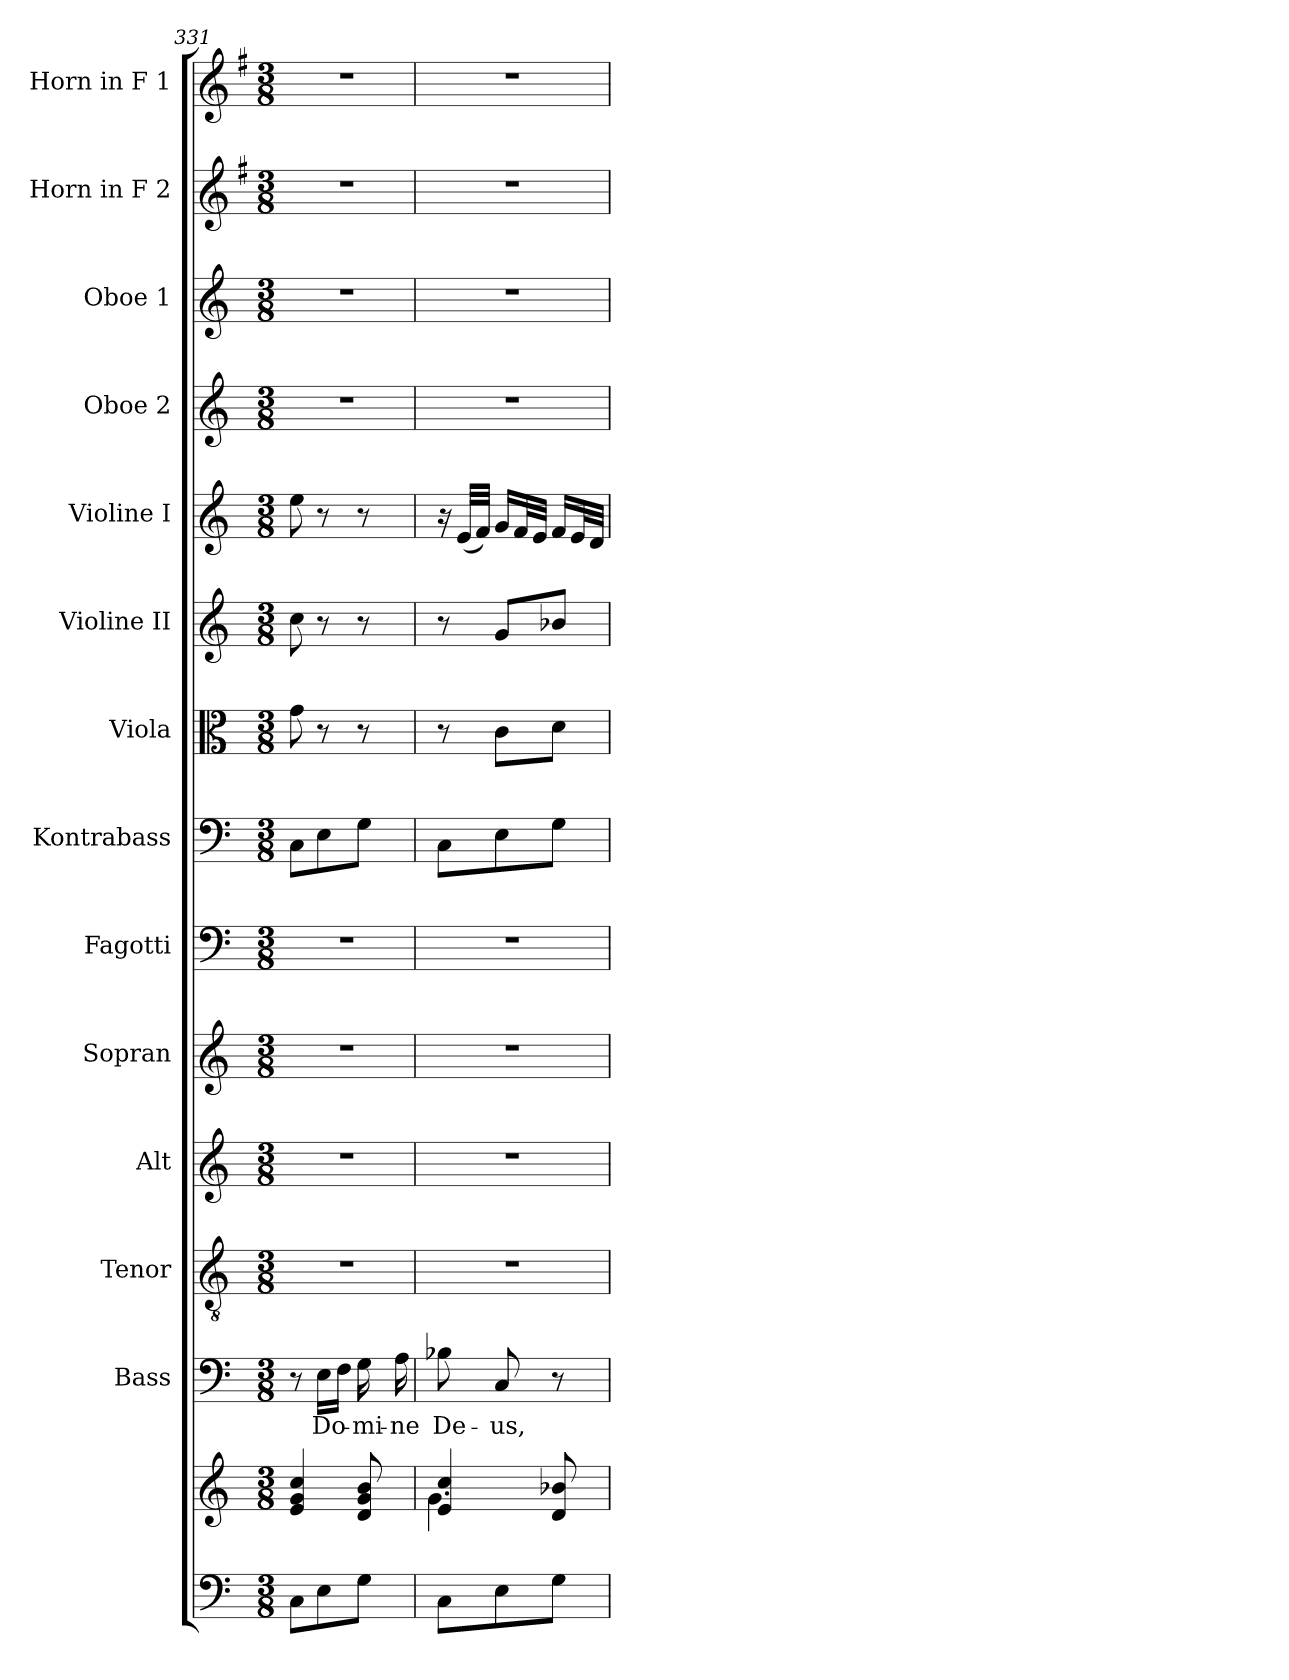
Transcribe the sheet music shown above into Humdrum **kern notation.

**kern	**kern	**kern	**text	**kern	**kern	**kern	**kern	**kern	**kern	**kern	**kern	**kern	**kern	**kern	**kern
*part14	*part14	*part13	*part13	*part12	*part11	*part10	*part9	*part8	*part7	*part6	*part5	*part4	*part3	*part2	*part1
*staff15	*staff14	*staff13	*staff13	*staff12	*staff11	*staff10	*staff9	*staff8	*staff7	*staff6	*staff5	*staff4	*staff3	*staff2	*staff1
*	*	*I"Bass	*	*I"Tenor	*I"Alt	*I"Sopran	*I"Fagotti	*I"Kontrabass	*I"Viola	*I"Violine II	*I"Violine I	*I"Oboe 2	*I"Oboe 1	*I"Horn in F 2	*I"Horn in F 1
*	*	*I'B.	*	*I'T.	*I'A.	*I'S.	*I'Fg.	*I'Kb.	*I'Vla.	*I'Vl. II	*I'Vl. I	*I'Ob. 2	*I'Ob. 1	*	*
*clefF4	*clefG2	*clefF4	*	*clefGv2	*clefG2	*clefG2	*clefF4	*clefF4	*clefC3	*clefG2	*clefG2	*clefG2	*clefG2	*clefG2	*clefG2
*	*	*	*	*	*	*	*	*ITrd7c12	*	*	*	*	*	*ITrd4c7	*ITrd4c7
*k[]	*k[]	*k[]	*	*k[]	*k[]	*k[]	*k[]	*k[]	*k[]	*k[]	*k[]	*k[]	*k[]	*k[]	*k[]
*C:	*C:	*C:	*	*C:	*C:	*C:	*C:	*C:	*C:	*C:	*C:	*C:	*C:	*C:	*C:
*M3/8	*M3/8	*M3/8	*	*M3/8	*M3/8	*M3/8	*M3/8	*M3/8	*M3/8	*M3/8	*M3/8	*M3/8	*M3/8	*M3/8	*M3/8
=331	=331	=331	=331	=331	=331	=331	=331	=331	=331	=331	=331	=331	=331	=331	=331
8C\L	4e/ 4g/ 4cc/	8r	.	4.r	4.r	4.r	4.r	8CC\L	8g\	8cc\	8ee\	4.r	4.r	4.r	4.r
!	!	!	!LO:LY:b	!	!	!	!	!	!	!	!	!	!	!	!
8E\	.	16E\LL	Do-	.	.	.	.	8EE\	8r	8r	8r	.	.	.	.
.	.	16F\JJ	.	.	.	.	.	.	.	.	.	.	.	.	.
!	!	!	!LO:LY:b	!	!	!	!	!	!	!	!	!	!	!	!
8G\J	8d/ 8g/ 8b/	16G\	-mi-	.	.	.	.	8GG\J	8r	8r	8r	.	.	.	.
!	!	!	!LO:LY:b	!	!	!	!	!	!	!	!	!	!	!	!
.	.	16A\	-ne	.	.	.	.	.	.	.	.	.	.	.	.
=332	=332	=332	=332	=332	=332	=332	=332	=332	=332	=332	=332	=332	=332	=332	=332
*	*^	*	*	*	*	*	*	*	*	*	*	*	*	*	*
!	!	!	!	!LO:LY:b	!	!	!	!	!	!	!	!	!	!	!	!
8C\L	4e/ 4cc/	4.g\	8B-X\	De-	4.r	4.r	4.r	4.r	8CC\L	8r	8r	16r	4.r	4.r	4.r	4.r
.	.	.	.	.	.	.	.	.	.	.	.	(<32e/LLL	.	.	.	.
.	.	.	.	.	.	.	.	.	.	.	.	32f/JJJ)	.	.	.	.
!	!	!	!	!LO:LY:b	!	!	!	!	!	!	!	!	!	!	!	!
8E\	.	.	8C/	-us,	.	.	.	.	8EE\	8c\L	8g/L	16g/LL	.	.	.	.
.	.	.	.	.	.	.	.	.	.	.	.	32f/L	.	.	.	.
.	.	.	.	.	.	.	.	.	.	.	.	32e/JJJ	.	.	.	.
8G\J	8d/ 8b-X/	.	8r	.	.	.	.	.	8GG\J	8d\J	8b-X/J	16f/LL	.	.	.	.
.	.	.	.	.	.	.	.	.	.	.	.	32e/L	.	.	.	.
.	.	.	.	.	.	.	.	.	.	.	.	32d/JJJ	.	.	.	.
*	*v	*v	*	*	*	*	*	*	*	*	*	*	*	*	*	*
=	=	=	=	=	=	=	=	=	=	=	=	=	=	=	=
*-	*-	*-	*-	*-	*-	*-	*-	*-	*-	*-	*-	*-	*-	*-	*-
